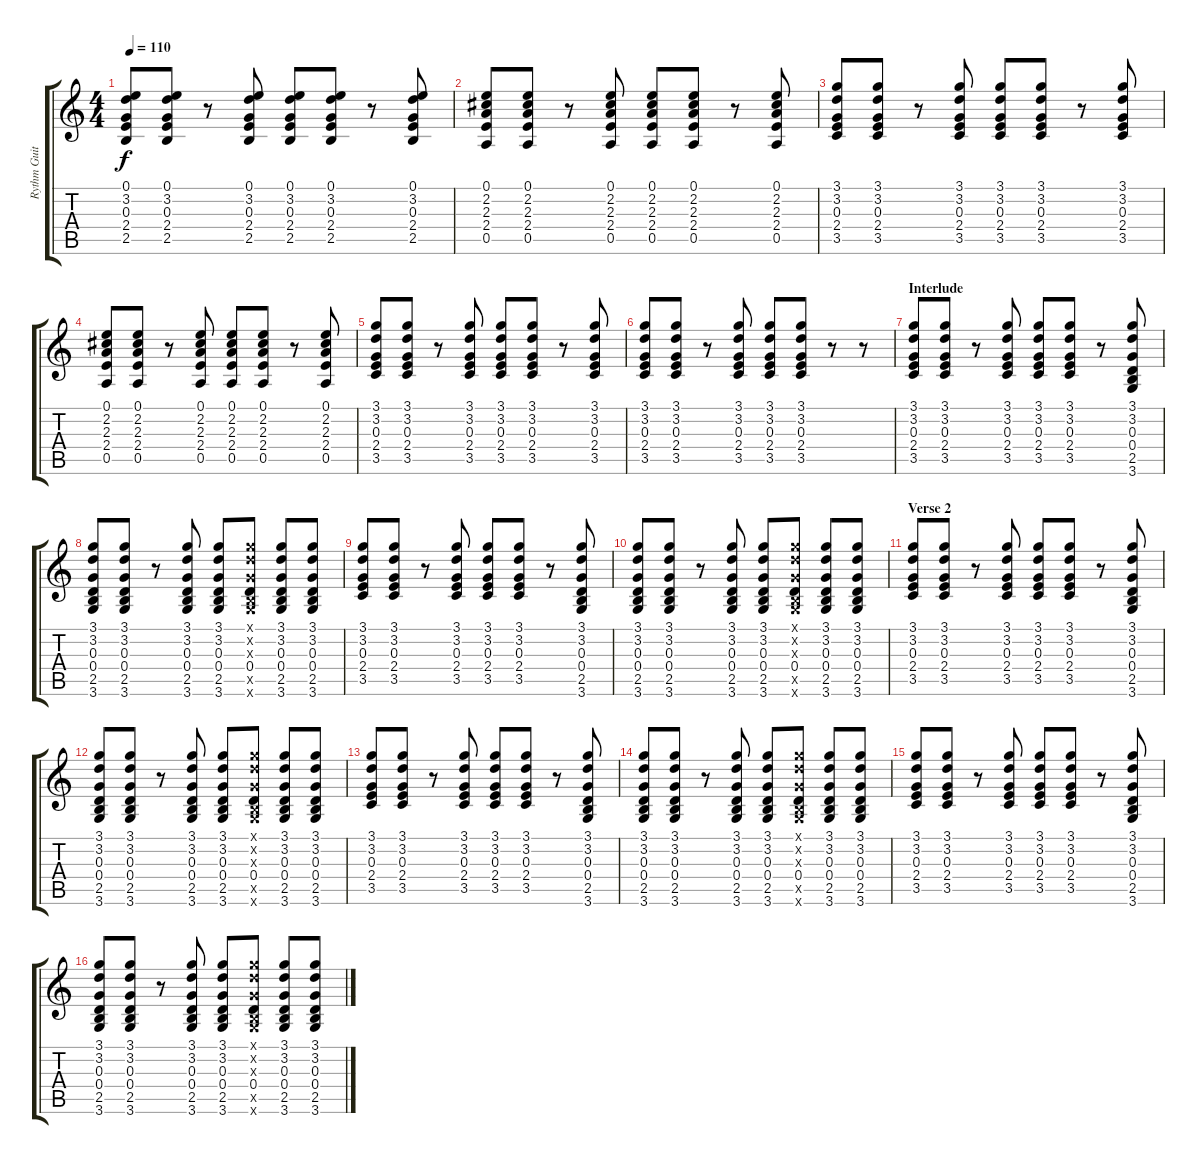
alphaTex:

\track ("Rythm Guitar" "Rythm Guit") {instrument overdrivenguitar}
\staff {score tabs}
\tuning (E4 B3 G3 D3 A2 E2) {hide}
\ts (4 4)
\tempo 110
\clef g2
\ks c
(0.1 3.2 0.3 2.4 2.5).8{dy f} (0.1 3.2 0.3 2.4 2.5).8 r.8 (0.1 3.2 0.3 2.4 2.5).8 (0.1 3.2 0.3 2.4 2.5).8 (0.1 3.2 0.3 2.4 2.5).8 r.8 (0.1 3.2 0.3 2.4 2.5).8 |
(0.1 2.2 2.3 2.4 0.5).8 (0.1 2.2 2.3 2.4 0.5).8 r.8 (0.1 2.2 2.3 2.4 0.5).8 (0.1 2.2 2.3 2.4 0.5).8 (0.1 2.2 2.3 2.4 0.5).8 r.8 (0.1 2.2 2.3 2.4 0.5).8 |
(3.1 3.2 0.3 2.4 3.5).8 (3.1 3.2 0.3 2.4 3.5).8 r.8 (3.1 3.2 0.3 2.4 3.5).8 (3.1 3.2 0.3 2.4 3.5).8 (3.1 3.2 0.3 2.4 3.5).8 r.8 (3.1 3.2 0.3 2.4 3.5).8 |
(0.1 2.2 2.3 2.4 0.5).8 (0.1 2.2 2.3 2.4 0.5).8 r.8 (0.1 2.2 2.3 2.4 0.5).8 (0.1 2.2 2.3 2.4 0.5).8 (0.1 2.2 2.3 2.4 0.5).8 r.8 (0.1 2.2 2.3 2.4 0.5).8 |
(3.1 3.2 0.3 2.4 3.5).8 (3.1 3.2 0.3 2.4 3.5).8 r.8 (3.1 3.2 0.3 2.4 3.5).8 (3.1 3.2 0.3 2.4 3.5).8 (3.1 3.2 0.3 2.4 3.5).8 r.8 (3.1 3.2 0.3 2.4 3.5).8 |
(3.1 3.2 0.3 2.4 3.5).8 (3.1 3.2 0.3 2.4 3.5).8 r.8 (3.1 3.2 0.3 2.4 3.5).8 (3.1 3.2 0.3 2.4 3.5).8 (3.1 3.2 0.3 2.4 3.5).8 r.8 r.8 |
\section ("" "Interlude")
(3.1 3.2 0.3 2.4 3.5).8 (3.1 3.2 0.3 2.4 3.5).8 r.8 (3.1 3.2 0.3 2.4 3.5).8 (3.1 3.2 0.3 2.4 3.5).8 (3.1 3.2 0.3 2.4 3.5).8 r.8 (3.1 3.2 0.3 0.4 2.5 3.6).8 |
(3.1 3.2 0.3 0.4 2.5 3.6).8 (3.1 3.2 0.3 0.4 2.5 3.6).8 r.8 (3.1 3.2 0.3 0.4 2.5 3.6).8 (3.1 3.2 0.3 0.4 2.5 3.6).8 (3.1{x} 3.2{x} 0.3{x} 0.4 2.5{x} 3.6{x}).8 (3.1 3.2 0.3 0.4 2.5 3.6).8 (3.1 3.2 0.3 0.4 2.5 3.6).8 |
(3.1 3.2 0.3 2.4 3.5).8 (3.1 3.2 0.3 2.4 3.5).8 r.8 (3.1 3.2 0.3 2.4 3.5).8 (3.1 3.2 0.3 2.4 3.5).8 (3.1 3.2 0.3 2.4 3.5).8 r.8 (3.1 3.2 0.3 0.4 2.5 3.6).8 |
(3.1 3.2 0.3 0.4 2.5 3.6).8 (3.1 3.2 0.3 0.4 2.5 3.6).8 r.8 (3.1 3.2 0.3 0.4 2.5 3.6).8 (3.1 3.2 0.3 0.4 2.5 3.6).8 (3.1{x} 3.2{x} 0.3{x} 0.4 2.5{x} 3.6{x}).8 (3.1 3.2 0.3 0.4 2.5 3.6).8 (3.1 3.2 0.3 0.4 2.5 3.6).8 |
\section ("" "Verse 2")
(3.1 3.2 0.3 2.4 3.5).8 (3.1 3.2 0.3 2.4 3.5).8 r.8 (3.1 3.2 0.3 2.4 3.5).8 (3.1 3.2 0.3 2.4 3.5).8 (3.1 3.2 0.3 2.4 3.5).8 r.8 (3.1 3.2 0.3 0.4 2.5 3.6).8 |
(3.1 3.2 0.3 0.4 2.5 3.6).8 (3.1 3.2 0.3 0.4 2.5 3.6).8 r.8 (3.1 3.2 0.3 0.4 2.5 3.6).8 (3.1 3.2 0.3 0.4 2.5 3.6).8 (3.1{x} 3.2{x} 0.3{x} 0.4 2.5{x} 3.6{x}).8 (3.1 3.2 0.3 0.4 2.5 3.6).8 (3.1 3.2 0.3 0.4 2.5 3.6).8 |
(3.1 3.2 0.3 2.4 3.5).8 (3.1 3.2 0.3 2.4 3.5).8 r.8 (3.1 3.2 0.3 2.4 3.5).8 (3.1 3.2 0.3 2.4 3.5).8 (3.1 3.2 0.3 2.4 3.5).8 r.8 (3.1 3.2 0.3 0.4 2.5 3.6).8 |
(3.1 3.2 0.3 0.4 2.5 3.6).8 (3.1 3.2 0.3 0.4 2.5 3.6).8 r.8 (3.1 3.2 0.3 0.4 2.5 3.6).8 (3.1 3.2 0.3 0.4 2.5 3.6).8 (3.1{x} 3.2{x} 0.3{x} 0.4 2.5{x} 3.6{x}).8 (3.1 3.2 0.3 0.4 2.5 3.6).8 (3.1 3.2 0.3 0.4 2.5 3.6).8 |
(3.1 3.2 0.3 2.4 3.5).8 (3.1 3.2 0.3 2.4 3.5).8 r.8 (3.1 3.2 0.3 2.4 3.5).8 (3.1 3.2 0.3 2.4 3.5).8 (3.1 3.2 0.3 2.4 3.5).8 r.8 (3.1 3.2 0.3 0.4 2.5 3.6).8 |
(3.1 3.2 0.3 0.4 2.5 3.6).8 (3.1 3.2 0.3 0.4 2.5 3.6).8 r.8 (3.1 3.2 0.3 0.4 2.5 3.6).8 (3.1 3.2 0.3 0.4 2.5 3.6).8 (3.1{x} 3.2{x} 0.3{x} 0.4 2.5{x} 3.6{x}).8 (3.1 3.2 0.3 0.4 2.5 3.6).8 (3.1 3.2 0.3 0.4 2.5 3.6).8
